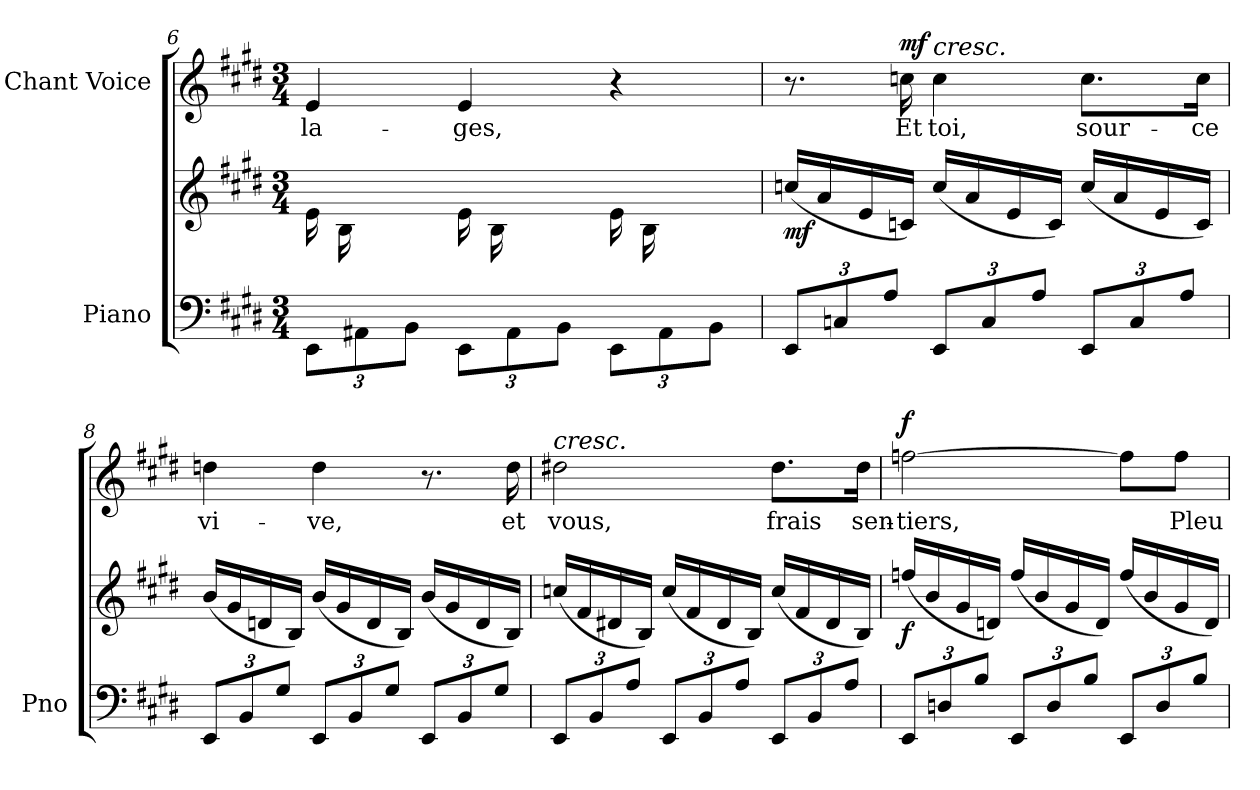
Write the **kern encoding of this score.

**kern	**kern	**dynam	**kern	**text	**dynam
*part2	*part2	*part2	*part1	*part1	*part1
*staff3	*staff2	*staff2/3	*staff1	*staff1	*staff1
*I"Piano	*	*	*I"Chant Voice	*	*
*I'Pno	*	*	*	*	*
*clefF4	*clefG2	*	*clefG2	*	*
*k[f#c#g#d#]	*k[f#c#g#d#]	*	*k[f#c#g#d#]	*	*
*M3/4	*M3/4	*	*M3/4	*	*
=6	=6	=6	=6	=6	=6
*^	*	*	*	*	*
*	*Xbrackettup	*	*	*	*	*
8ryy	12EE\L	(16e\LL	.	4e/	-la-	.
.	.	16B\	.	.	.	.
.	12AA#X\	.	.	.	.	.
16G#/	.	8ryy	.	.	.	.
.	12BB\J	.	.	.	.	.
16E/JJ)	.	.	.	.	.	.
8ryy	12EE\L	(16e\LL	.	4e/	-ges,	.
.	.	16B\	.	.	.	.
.	12AA#\	.	.	.	.	.
16G#/	.	8ryy	.	.	.	.
.	12BB\J	.	.	.	.	.
16E/JJ)	.	.	.	.	.	.
8ryy	12EE\L	(16e\LL	.	4r	.	.
.	.	16B\	.	.	.	.
.	12AA#\	.	.	.	.	.
16G#/	.	8ryy	.	.	.	.
.	12BB\J	.	.	.	.	.
16E/JJ)	.	.	.	.	.	.
*v	*v	*	*	*	*	*
=7	=7	=7	=7	=7	=7
!	!	!LO:DY:b	!	!	!
12EE/L	(16ccn/LL	mf	8.r	.	.
.	16a/	.	.	.	.
12Cn/	.	.	.	.	.
.	16e/	.	.	.	.
12A/J	.	.	.	.	.
!	!	!	!	!	!LO:DY:a
.	16cn/JJ)	.	16ccn\	Et	mf
!	!	!	!LO:TX:a:i:t=cresc.	!	!
12EE/L	(16cc/LL	.	4cc\	toi,	.
.	16a/	.	.	.	.
12C/	.	.	.	.	.
.	16e/	.	.	.	.
12A/J	.	.	.	.	.
.	16c/JJ)	.	.	.	.
12EE/L	(16cc/LL	.	8.cc\L	sour-	.
.	16a/	.	.	.	.
12C/	.	.	.	.	.
.	16e/	.	.	.	.
12A/J	.	.	.	.	.
.	16c/JJ)	.	16cc\Jk	-ce	.
=8	=8	=8	=8	=8	=8
12EE/L	(16b/LL	.	4ddn\	vi-	.
.	16g#/	.	.	.	.
12BB/	.	.	.	.	.
.	16dn/	.	.	.	.
12G#/J	.	.	.	.	.
.	16B/JJ)	.	.	.	.
12EE/L	(16b/LL	.	4dd\	-ve,	.
.	16g#/	.	.	.	.
12BB/	.	.	.	.	.
.	16d/	.	.	.	.
12G#/J	.	.	.	.	.
.	16B/JJ)	.	.	.	.
12EE/L	(16b/LL	.	8.r	.	.
.	16g#/	.	.	.	.
12BB/	.	.	.	.	.
.	16d/	.	.	.	.
12G#/J	.	.	.	.	.
.	16B/JJ)	.	16dd\	et	.
=9	=9	=9	=9	=9	=9
!	!	!	!LO:TX:a:i:t=cresc.	!	!
12EE/L	(16ccn/LL	.	2dd#X\	vous,	.
.	16f#/	.	.	.	.
12BB/	.	.	.	.	.
.	16d#X/	.	.	.	.
12A/J	.	.	.	.	.
.	16B/JJ)	.	.	.	.
12EE/L	(16cc/LL	.	.	.	.
.	16f#/	.	.	.	.
12BB/	.	.	.	.	.
.	16d#/	.	.	.	.
12A/J	.	.	.	.	.
.	16B/JJ)	.	.	.	.
12EE/L	(16cc/LL	.	8.dd#\L	frais	.
.	16f#/	.	.	.	.
12BB/	.	.	.	.	.
.	16d#/	.	.	.	.
12A/J	.	.	.	.	.
.	16B/JJ)	.	16dd#\Jk	sen-	.
=10	=10	=10	=10	=10	=10
!	!	!LO:DY:b	!	!	!LO:DY:a
12EE/L	(16ffn/LL	f	[2ffn\	-tiers,	f
.	16b/	.	.	.	.
12Dn/	.	.	.	.	.
.	16g#/	.	.	.	.
12B/J	.	.	.	.	.
.	16dn/JJ)	.	.	.	.
12EE/L	(16ff/LL	.	.	.	.
.	16b/	.	.	.	.
12D/	.	.	.	.	.
.	16g#/	.	.	.	.
12B/J	.	.	.	.	.
.	16d/JJ)	.	.	.	.
12EE/L	(16ff/LL	.	8ff\L]	.	.
.	16b/	.	.	.	.
12D/	.	.	.	.	.
.	16g#/	.	8ff\J	Pleu-	.
12B/J	.	.	.	.	.
.	16d/JJ)	.	.	.	.
=	=	=	=	=	=
*-	*-	*-	*-	*-	*-
